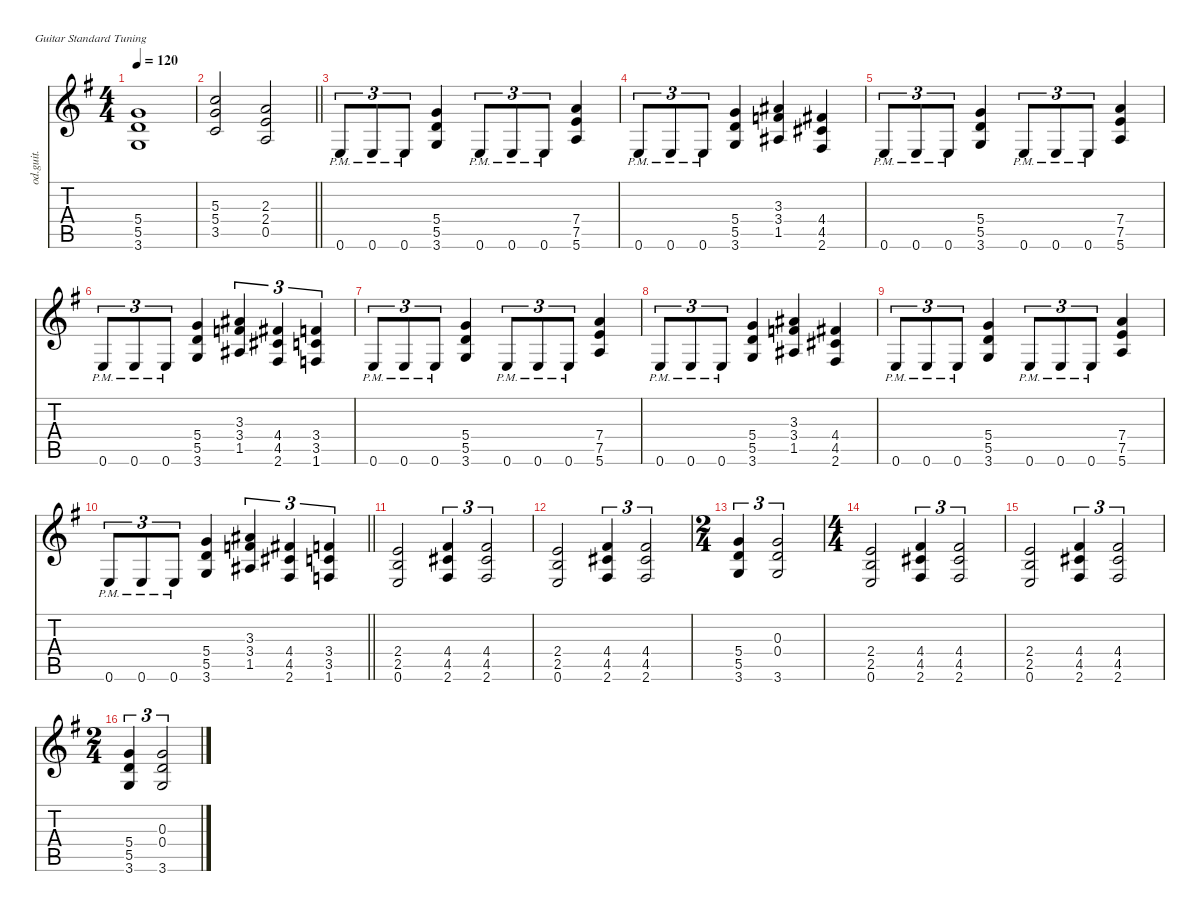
\defaultSystemsLayout 4
\hideDynamics
\bracketExtendMode nobrackets
\otherSystemsTrackNameOrientation horizontal
\track ("Guitarra 1" "od.guit.") {defaultSystemsLayout 8 instrument overdrivenguitar}
\staff {score tabs}
\tuning (E4 B3 G3 D3 A2 E2)
\ts (4 4)
\tempo 120
\clef g2
\ks g
(5.4{acc forcenatural} 5.5{acc forcenatural} 3.6{acc forcenatural}).1{dy f beam Up} |
\barLineRight lightlight
(5.3{acc forcenatural} 5.4{acc forcenatural} 3.5{acc forcenatural}).2{beam Up} (2.3{acc forcenatural} 2.4{acc forcenatural} 0.5{acc forcenatural}).2{beam Up} |
0.6{pm acc forcenatural}.8{tu (3 2) beam Up} 0.6{pm acc forcenatural}.8{tu (3 2) beam Up} 0.6{pm acc forcenatural}.8{tu (3 2) beam Up} (5.4{acc forcenatural} 5.5{acc forcenatural} 3.6{acc forcenatural}).4{beam Up} 0.6{pm acc forcenatural}.8{tu (3 2) beam Up} 0.6{pm acc forcenatural}.8{tu (3 2) beam Up} 0.6{pm acc forcenatural}.8{tu (3 2) beam Up} (7.4{acc forcenatural} 7.5{acc forcenatural} 5.6{acc forcenatural}).4{beam Up} |
0.6{pm acc forcenatural}.8{tu (3 2) beam Up} 0.6{pm acc forcenatural}.8{tu (3 2) beam Up} 0.6{pm acc forcenatural}.8{tu (3 2) beam Up} (5.4{acc forcenatural} 5.5{acc forcenatural} 3.6{acc forcenatural}).4{beam Up} (3.3{acc #} 3.4{acc forcenatural} 1.5{acc #}).4{beam Up} (4.4{acc #} 4.5{acc #} 2.6{acc #}).4{beam Up} |
0.6{pm acc forcenatural}.8{tu (3 2) beam Up} 0.6{pm acc forcenatural}.8{tu (3 2) beam Up} 0.6{pm acc forcenatural}.8{tu (3 2) beam Up} (5.4{acc forcenatural} 5.5{acc forcenatural} 3.6{acc forcenatural}).4{beam Up} 0.6{pm acc forcenatural}.8{tu (3 2) beam Up} 0.6{pm acc forcenatural}.8{tu (3 2) beam Up} 0.6{pm acc forcenatural}.8{tu (3 2) beam Up} (7.4{acc forcenatural} 7.5{acc forcenatural} 5.6{acc forcenatural}).4{beam Up} |
0.6{pm acc forcenatural}.8{tu (3 2) beam Up} 0.6{pm acc forcenatural}.8{tu (3 2) beam Up} 0.6{pm acc forcenatural}.8{tu (3 2) beam Up} (5.4{acc forcenatural} 5.5{acc forcenatural} 3.6{acc forcenatural}).4{beam Up} (3.3{acc #} 3.4{acc forcenatural} 1.5{acc #}).4{tu (3 2) beam Up} (4.4{acc #} 4.5{acc #} 2.6{acc #}).4{tu (3 2) beam Up} (3.4{acc forcenatural} 3.5{acc forcenatural} 1.6{acc forcenatural}).4{tu (3 2) beam Up} |
0.6{pm acc forcenatural}.8{tu (3 2) beam Up} 0.6{pm acc forcenatural}.8{tu (3 2) beam Up} 0.6{pm acc forcenatural}.8{tu (3 2) beam Up} (5.4{acc forcenatural} 5.5{acc forcenatural} 3.6{acc forcenatural}).4{beam Up} 0.6{pm acc forcenatural}.8{tu (3 2) beam Up} 0.6{pm acc forcenatural}.8{tu (3 2) beam Up} 0.6{pm acc forcenatural}.8{tu (3 2) beam Up} (7.4{acc forcenatural} 7.5{acc forcenatural} 5.6{acc forcenatural}).4{beam Up} |
0.6{pm acc forcenatural}.8{tu (3 2) beam Up} 0.6{pm acc forcenatural}.8{tu (3 2) beam Up} 0.6{pm acc forcenatural}.8{tu (3 2) beam Up} (5.4{acc forcenatural} 5.5{acc forcenatural} 3.6{acc forcenatural}).4{beam Up} (3.3{acc #} 3.4{acc forcenatural} 1.5{acc #}).4{beam Up} (4.4{acc #} 4.5{acc #} 2.6{acc #}).4{beam Up} |
0.6{pm acc forcenatural}.8{tu (3 2) beam Up} 0.6{pm acc forcenatural}.8{tu (3 2) beam Up} 0.6{pm acc forcenatural}.8{tu (3 2) beam Up} (5.4{acc forcenatural} 5.5{acc forcenatural} 3.6{acc forcenatural}).4{beam Up} 0.6{pm acc forcenatural}.8{tu (3 2) beam Up} 0.6{pm acc forcenatural}.8{tu (3 2) beam Up} 0.6{pm acc forcenatural}.8{tu (3 2) beam Up} (7.4{acc forcenatural} 7.5{acc forcenatural} 5.6{acc forcenatural}).4{beam Up} |
\barLineRight lightlight
0.6{pm acc forcenatural}.8{tu (3 2) beam Up} 0.6{pm acc forcenatural}.8{tu (3 2) beam Up} 0.6{pm acc forcenatural}.8{tu (3 2) beam Up} (5.4{acc forcenatural} 5.5{acc forcenatural} 3.6{acc forcenatural}).4{beam Up} (3.3{acc #} 3.4{acc forcenatural} 1.5{acc #}).4{tu (3 2) beam Up} (4.4{acc #} 4.5{acc #} 2.6{acc #}).4{tu (3 2) beam Up} (3.4{acc forcenatural} 3.5{acc forcenatural} 1.6{acc forcenatural}).4{tu (3 2) beam Up} |
(2.4{acc forcenatural} 2.5{acc forcenatural} 0.6{acc forcenatural}).2{beam Up} (4.4{acc #} 4.5{acc #} 2.6{acc #}).4{tu (3 2) beam Up} (4.4{acc #} 4.5{acc #} 2.6{acc #}).2{tu (3 2) beam Up} |
(2.4{acc forcenatural} 2.5{acc forcenatural} 0.6{acc forcenatural}).2{beam Up} (4.4{acc #} 4.5{acc #} 2.6{acc #}).4{tu (3 2) beam Up} (4.4{acc #} 4.5{acc #} 2.6{acc #}).2{tu (3 2) beam Up} |
\ts (2 4)
\beaming (8 2 2)
(5.4{acc forcenatural} 5.5{acc forcenatural} 3.6{acc forcenatural}).4{tu (3 2) beam Up} (0.3{acc forcenatural} 0.4{acc forcenatural} 3.6{acc forcenatural}).2{tu (3 2) beam Up} |
\ts (4 4)
\beaming (8 2 2 2 2)
(2.4{acc forcenatural} 2.5{acc forcenatural} 0.6{acc forcenatural}).2{beam Up} (4.4{acc #} 4.5{acc #} 2.6{acc #}).4{tu (3 2) beam Up} (4.4{acc #} 4.5{acc #} 2.6{acc #}).2{tu (3 2) beam Up} |
(2.4{acc forcenatural} 2.5{acc forcenatural} 0.6{acc forcenatural}).2{beam Up} (4.4{acc #} 4.5{acc #} 2.6{acc #}).4{tu (3 2) beam Up} (4.4{acc #} 4.5{acc #} 2.6{acc #}).2{tu (3 2) beam Up} |
\ts (2 4)
\beaming (8 2 2)
(5.4{acc forcenatural} 5.5{acc forcenatural} 3.6{acc forcenatural}).4{tu (3 2) beam Up} (0.3{acc forcenatural} 0.4{acc forcenatural} 3.6{acc forcenatural}).2{tu (3 2) beam Up}
